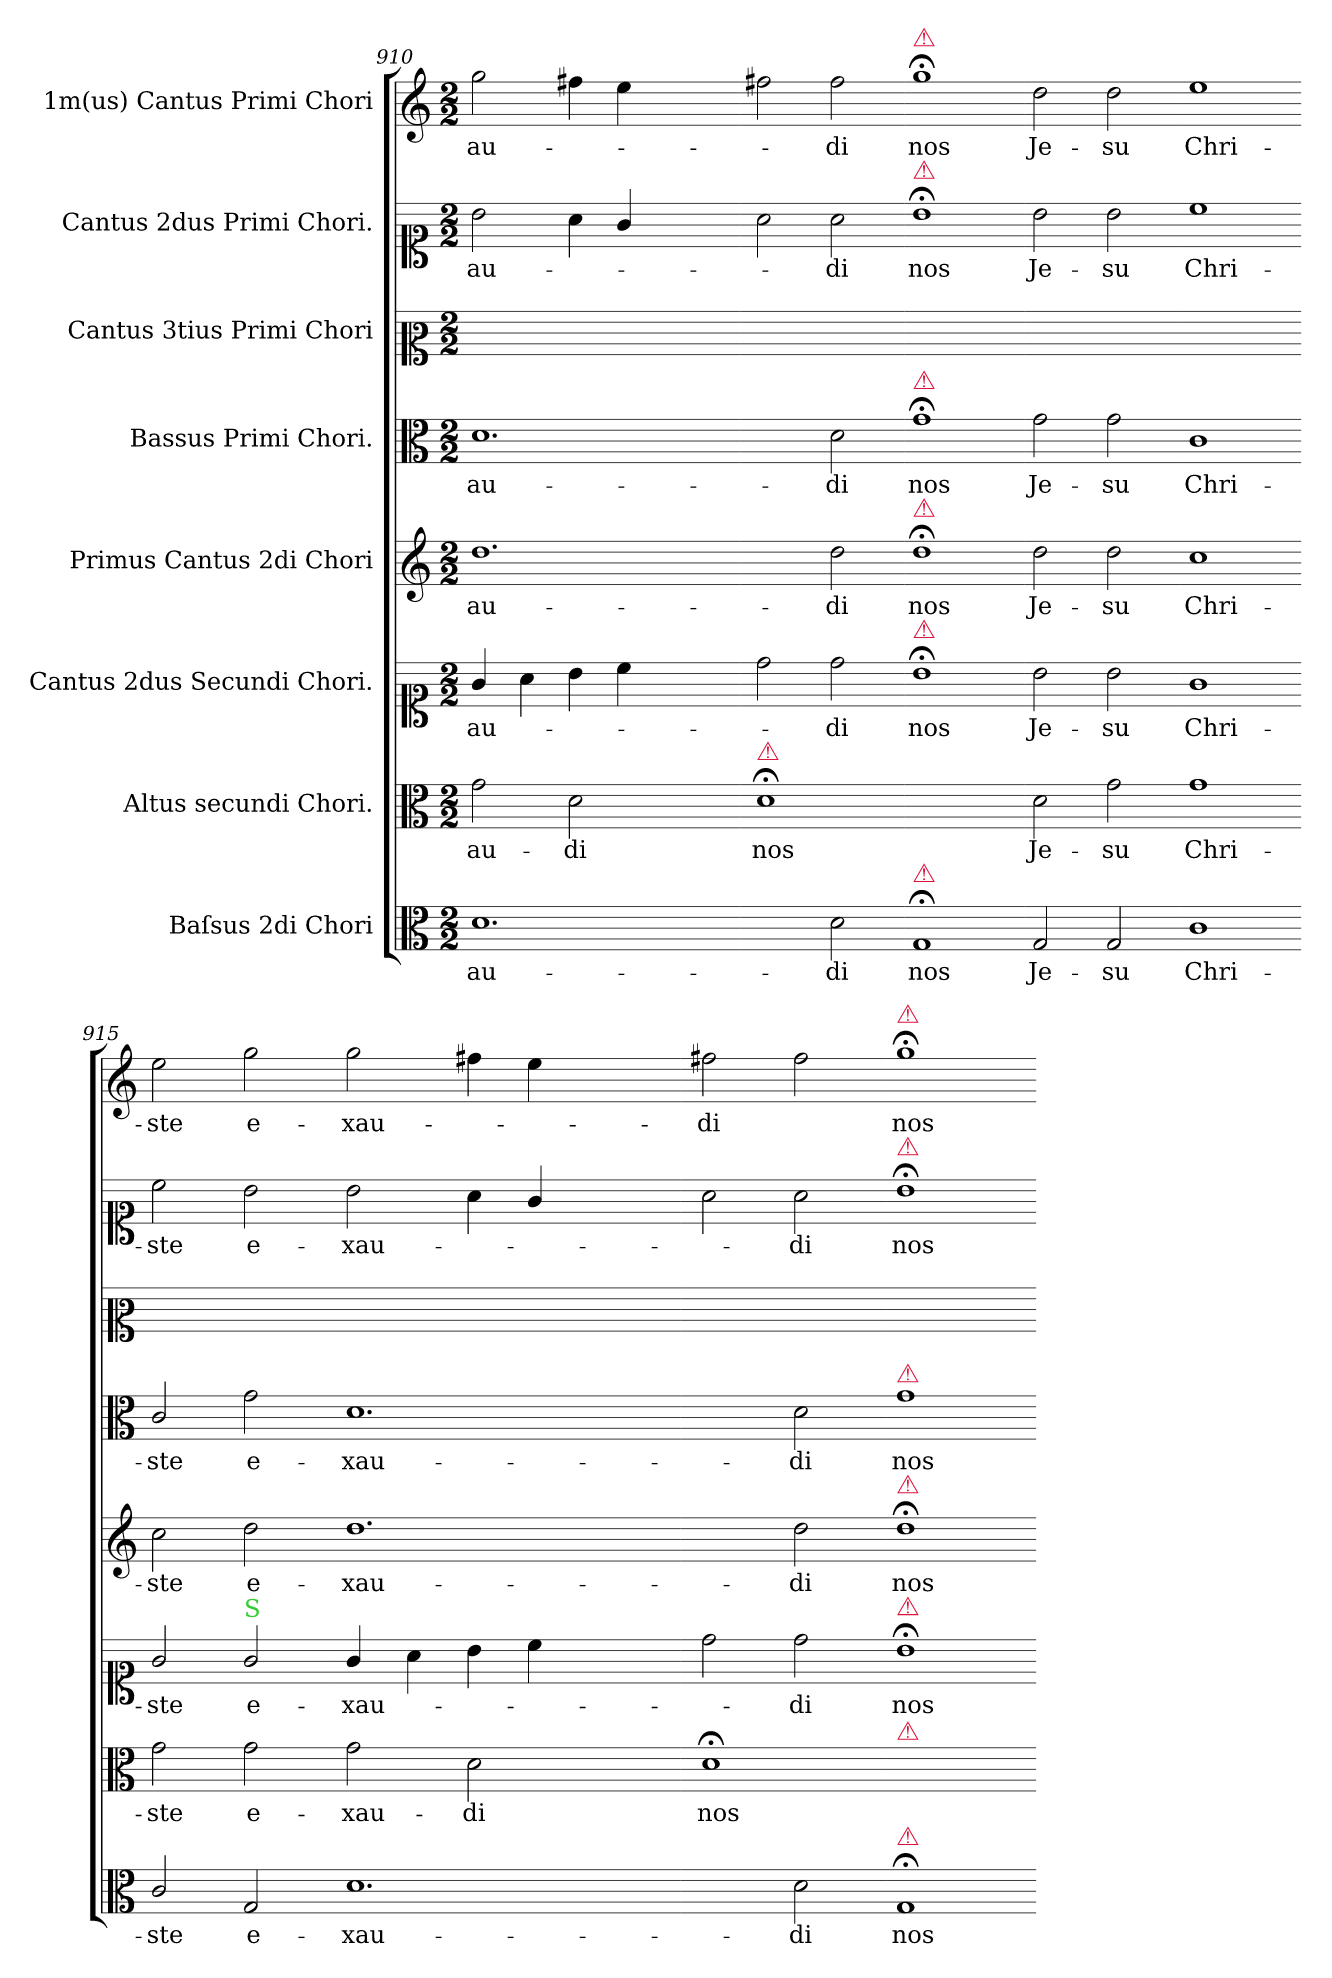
**kern	**text	**kern	**text	**kern	**text	**kern	**text	**kern	**text	**kern	**kern	**text	**kern	**text
*part8	*part8	*part7	*part7	*part6	*part6	*part5	*part5	*part4	*part4	*part3	*part2	*part2	*part1	*part1
*staff8	*staff8	*staff7	*staff7	*staff6	*staff6	*staff5	*staff5	*staff4	*staff4	*staff3	*staff2	*staff2	*staff1	*staff1
*I"Baſsus 2di Chori	*	*I"Altus secundi Chori.	*	*I"Cantus 2dus Secundi Chori.	*	*I"Primus Cantus 2di Chori	*	*I"Bassus Primi Chori.	*	*I"Cantus 3tius Primi Chori	*I"Cantus 2dus Primi Chori.	*	*I"1m(us) Cantus Primi Chori	*
*clefC3	*	*clefC3	*	*clefC1	*	*clefG2	*	*clefC3	*	*clefC2	*clefC1	*	*clefG2	*
*k[]	*	*k[]	*	*k[]	*	*k[]	*	*k[]	*	*k[]	*k[]	*	*k[]	*
*M2/2	*	*M2/2	*	*M2/2	*	*M2/2	*	*M2/2	*	*M2/2	*M2/2	*	*M2/2	*
=910	=910	=910	=910	=910	=910	=910	=910	=910	=910	=910	=910	=910	=910	=910
1.d	au-	2g\	au-	4g/	au-	1.dd	au-	1.d	au-	1ryy	2b\	au-	2gg\	au-
.	.	.	.	4a\	.	.	.	.	.	.	.	.	.	.
.	.	2d\	-di	4b\	.	.	.	.	.	.	4a\	.	4ff#X\	.
.	.	.	.	4cc\	.	.	.	.	.	.	4g/	.	4ee\	.
.	.	2ryy	.	2ryy	.	.	.	.	.	2ryy	2ryy	.	2ryy	.
=911-	=911-	=911-	=911-	=911-	=911-	=911-	=911-	=911-	=911-	=911-	=911-	=911-	=911-	=911-
!	!	!LO:TX:a:color=crimson:t=⚠	!	!	!	!	!	!	!	!	!	!	!	!
2ryy	.	1d;	nos	2dd\	.	2ryy	.	2ryy	.	1ryy	2a\	.	2ff#X\	.
2d\	-di	.	.	2dd\	-di	2dd\	-di	2d\	-di	.	2a\	-di	2ff#\	-di
=912-	=912-	=912-	=912-	=912-	=912-	=912-	=912-	=912-	=912-	=912-	=912-	=912-	=912-	=912-
!	!	!	!	!	!	!	!	!	!	!	!	!	!LO:TX:a:color=crimson:t=⚠	!
!	!	!	!	!	!	!	!	!	!	!	!LO:TX:a:color=crimson:t=⚠	!	!	!
!	!	!	!	!	!	!	!	!LO:TX:a:color=crimson:t=⚠	!	!	!	!	!	!
!	!	!	!	!	!	!LO:TX:a:color=crimson:t=⚠	!	!	!	!	!	!	!	!
!	!	!	!	!LO:TX:a:color=crimson:t=⚠	!	!	!	!	!	!	!	!	!	!
!LO:TX:a:color=crimson:t=⚠	!	!	!	!	!	!	!	!	!	!	!	!	!	!
1G;<	nos	1ryy	.	1b;	nos	1dd;	nos	1g;	nos	1ryy	1b;	nos	1gg;	nos
=913-	=913-	=913-	=913-	=913-	=913-	=913-	=913-	=913-	=913-	=913-	=913-	=913-	=913-	=913-
2G/	Je-	2d\	Je-	2b\	Je-	2dd\	Je-	2g\	Je-	1ryy	2b\	Je-	2dd\	Je-
2G/	-su	2g\	-su	2b\	-su	2dd\	-su	2g\	-su	.	2b\	-su	2dd\	-su
=914-	=914-	=914-	=914-	=914-	=914-	=914-	=914-	=914-	=914-	=914-	=914-	=914-	=914-	=914-
1c	Chri-	1g	Chri-	1g	Chri-	1cc	Chri-	1c	Chri-	1ryy	1cc	Chri-	1ee	Chri-
=915-	=915-	=915-	=915-	=915-	=915-	=915-	=915-	=915-	=915-	=915-	=915-	=915-	=915-	=915-
2c/	-ste	2g\	-ste	2g/	-ste	2cc\	-ste	2c/	-ste	1ryy	2cc\	-ste	2ee\	-ste
!	!	!	!	!LO:TX:a:color=limegreen:t=S	!	!	!	!	!	!	!	!	!	!
2G/	e-	2g\	e-	2g/	e-	2dd\	e-	2g\	e-	.	2b\	e-	2gg\	e-
=916-	=916-	=916-	=916-	=916-	=916-	=916-	=916-	=916-	=916-	=916-	=916-	=916-	=916-	=916-
1.d	-xau-	2g\	-xau-	4g/	-xau-	1.dd	-xau-	1.d	-xau-	1ryy	2b\	-xau-	2gg\	-xau-
.	.	.	.	4a\	.	.	.	.	.	.	.	.	.	.
.	.	2d\	-di	4b\	.	.	.	.	.	.	4a\	.	4ff#X\	.
.	.	.	.	4cc\	.	.	.	.	.	.	4g/	.	4ee\	.
.	.	2ryy	.	2ryy	.	.	.	.	.	2ryy	2ryy	.	2ryy	.
=917-	=917-	=917-	=917-	=917-	=917-	=917-	=917-	=917-	=917-	=917-	=917-	=917-	=917-	=917-
2ryy	.	1d;	nos	2dd\	.	2ryy	.	2ryy	.	1ryy	2a\	.	2ff#X\	-di
2d\	-di	.	.	2dd\	-di	2dd\	-di	2d\	-di	.	2a\	-di	2ff#\	.
=918-	=918-	=918-	=918-	=918-	=918-	=918-	=918-	=918-	=918-	=918-	=918-	=918-	=918-	=918-
!	!	!	!	!	!	!	!	!	!	!	!	!	!LO:TX:a:color=crimson:t=⚠	!
!	!	!	!	!	!	!	!	!	!	!	!LO:TX:a:color=crimson:t=⚠	!	!	!
!	!	!	!	!	!	!	!	!LO:TX:a:color=crimson:t=⚠	!	!	!	!	!	!
!	!	!	!	!	!	!LO:TX:a:color=crimson:t=⚠	!	!	!	!	!	!	!	!
!	!	!	!	!LO:TX:a:color=crimson:t=⚠	!	!	!	!	!	!	!	!	!	!
!	!	!LO:TX:a:color=crimson:t=⚠	!	!	!	!	!	!	!	!	!	!	!	!
!LO:TX:a:color=crimson:t=⚠	!	!	!	!	!	!	!	!	!	!	!	!	!	!
1G;<	nos	1ryy	.	1b;	nos	1dd;	nos	1g	nos	1ryy	1b;	nos	1gg;	nos
=-	=-	=-	=-	=-	=-	=-	=-	=-	=-	=-	=-	=-	=-	=-
*-	*-	*-	*-	*-	*-	*-	*-	*-	*-	*-	*-	*-	*-	*-
